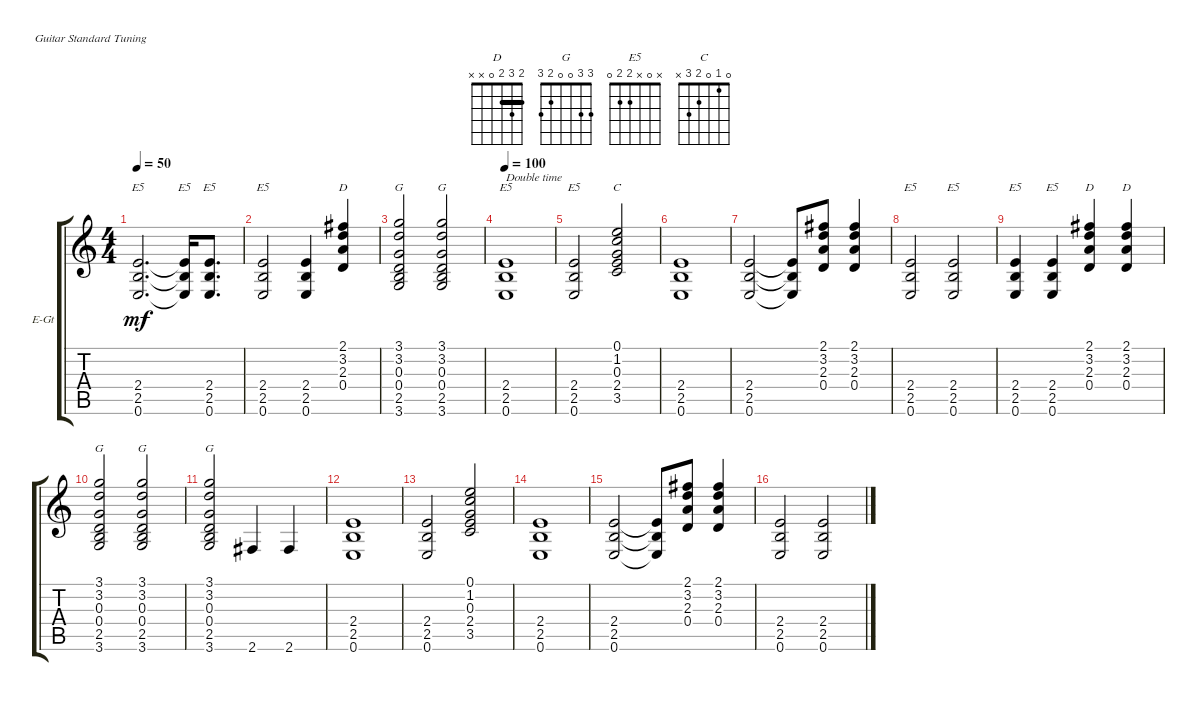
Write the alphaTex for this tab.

\defaultSystemsLayout 4
\bracketExtendMode groupsimilarinstruments
\firstSystemTrackNameOrientation horizontal
\otherSystemsTrackNameOrientation horizontal
\track ("rythm guitar distortion" "E-Gt") {instrument distortionguitar}
\staff {score tabs}
\tuning (E4 B3 G3 D3 A2 E2)
\chord ("D" 2 3 2 0 x x) {barre 2}
\chord ("G" 3 3 0 0 2 3)
\chord ("E5" x 0 x 2 2 0)
\chord ("C" 0 1 0 2 3 x)
\ts (4 4)
\tempo 50
\clef g2
\ks c
(0.6 2.5 2.4).2{d ch "E5" dy mf} (0.6{t} 2.5{t} 2.4{t}).16{ch "E5"} (0.6 2.5 2.4).8{d ch "E5"} |
(0.6 2.5 2.4).2{ch "E5"} (0.6 2.5 2.4).4 (0.4 2.3 3.2 2.1).4{ch "D"} |
(3.6 2.5 0.4 0.3 3.2 3.1).2{ch "G"} (3.6 2.5 0.4 0.3 3.2 3.1).2{ch "G"} |
\tempo 100
(0.6 2.5 2.4).1{ch "E5" txt "Double time"} |
(0.6 2.5 2.4).2{ch "E5"} (3.5 2.4 0.3 1.2 0.1).2{ch "C"} |
(0.6 2.5 2.4).1 |
(0.6 2.5 2.4).2 (0.6{t} 2.5{t} 2.4{t}).8 (0.4 2.3 3.2 2.1).8 (0.4 2.3 3.2 2.1).4 |
(0.6 2.5 2.4).2{ch "E5"} (0.6 2.5 2.4).2{ch "E5"} |
(0.6 2.5 2.4).4{ch "E5"} (0.6 2.5 2.4).4{ch "E5"} (0.4 2.3 3.2 2.1).4{ch "D"} (0.4 2.3 3.2 2.1).4{ch "D"} |
(3.6 2.5 0.4 0.3 3.2 3.1).2{ch "G"} (3.6 2.5 0.4 0.3 3.2 3.1).2{ch "G"} |
(3.6 2.5 0.4 0.3 3.2 3.1).2{ch "G"} 2.6.4 2.6.4 |
(0.6 2.5 2.4).1 |
(0.6 2.5 2.4).2 (3.5 2.4 0.3 1.2 0.1).2 |
(0.6 2.5 2.4).1 |
(0.6 2.5 2.4).2 (0.6{t} 2.5{t} 2.4{t}).8 (0.4 2.3 3.2 2.1).8 (0.4 2.3 3.2 2.1).4 |
(0.6 2.5 2.4).2 (0.6 2.5 2.4).2
